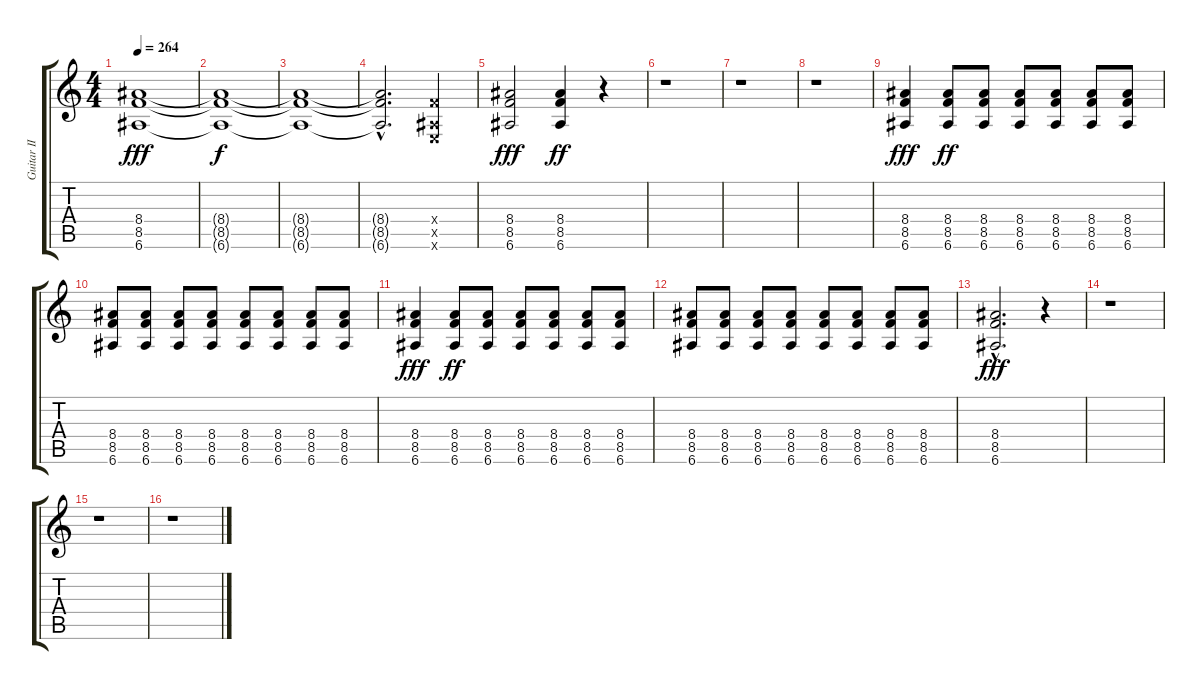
\track ("Guitar II" "Guitar II") {instrument distortionguitar}
\staff {score tabs}
\tuning (E4 B3 G3 D3 A2 E2) {hide}
\ts (4 4)
\tempo 264
\clef g2
\ks c
(8.4 8.5 6.6).1{dy fff} |
(8.4{t} 8.5{t} 6.6{t}).1{dy f} |
(8.4{t} 8.5{t} 6.6{t}).1 |
(8.4{hac t} 8.5{hac t} 6.6{hac t}).2{d} (3.4{x} 1.5{x} 0.6{x}).4 |
(8.4 8.5 6.6).2{dy fff} (8.4 8.5 6.6).4{dy ff} r.4 |
r.1 |
r.1 |
r.1 |
(8.4 8.5 6.6).4{dy fff} (8.4 8.5 6.6).8{dy ff} (8.4 8.5 6.6).8 (8.4 8.5 6.6).8 (8.4 8.5 6.6).8 (8.4 8.5 6.6).8 (8.4 8.5 6.6).8 |
(8.4 8.5 6.6).8 (8.4 8.5 6.6).8 (8.4 8.5 6.6).8 (8.4 8.5 6.6).8 (8.4 8.5 6.6).8 (8.4 8.5 6.6).8 (8.4 8.5 6.6).8 (8.4 8.5 6.6).8 |
(8.4 8.5 6.6).4{dy fff} (8.4 8.5 6.6).8{dy ff} (8.4 8.5 6.6).8 (8.4 8.5 6.6).8 (8.4 8.5 6.6).8 (8.4 8.5 6.6).8 (8.4 8.5 6.6).8 |
(8.4 8.5 6.6).8 (8.4 8.5 6.6).8 (8.4 8.5 6.6).8 (8.4 8.5 6.6).8 (8.4 8.5 6.6).8 (8.4 8.5 6.6).8 (8.4 8.5 6.6).8 (8.4 8.5 6.6).8 |
(8.4{hac} 8.5{hac} 6.6{hac}).2{d dy fff} r.4 |
r.1 |
r.1 |
r.1
